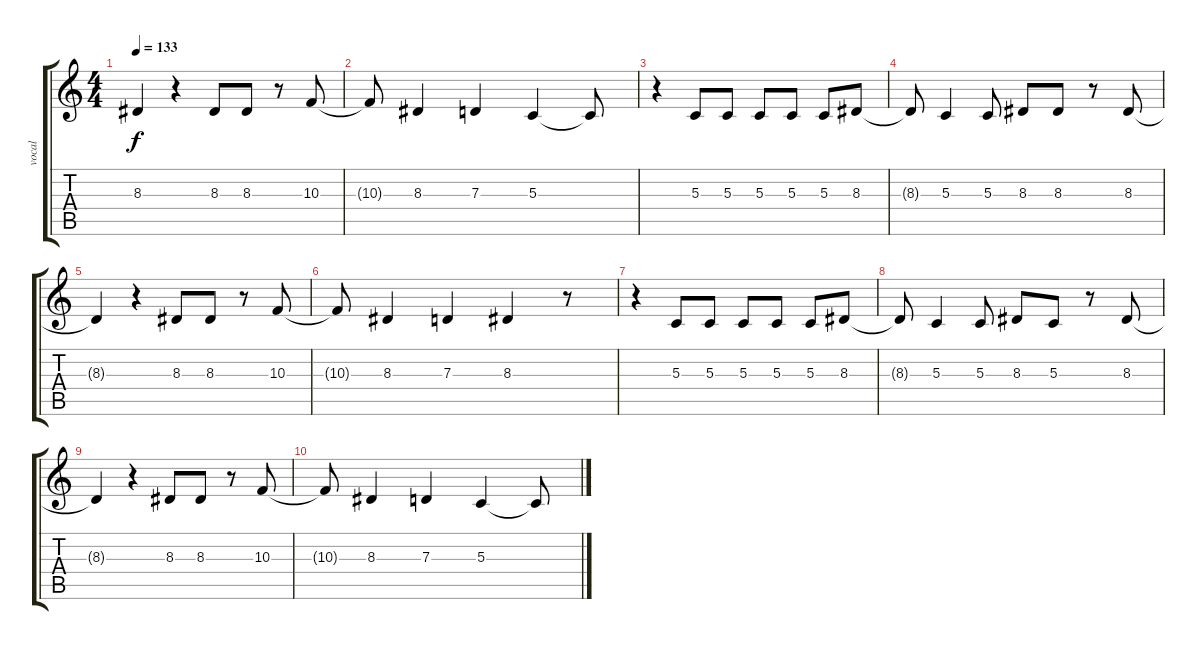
\track ("vocal" "vocal") {instrument oboe}
\staff {score tabs}
\tuning (E4 B3 G3 D3 A2 E2) {hide}
\ts (4 4)
\tempo 133
\clef g2
\ks c
8.3{t}.4{dy f} r.4 8.3.8 8.3.8 r.8 10.3.8 |
10.3{t}.8 8.3.4 7.3.4 5.3.4 5.3{t}.8 |
r.4 5.3.8 5.3.8 5.3.8 5.3.8 5.3.8 8.3.8 |
8.3{t}.8 5.3.4 5.3.8 8.3.8 8.3.8 r.8 8.3.8 |
8.3{t}.4 r.4 8.3.8 8.3.8 r.8 10.3.8 |
10.3{t}.8 8.3.4 7.3.4 8.3.4 r.8 |
r.4 5.3.8 5.3.8 5.3.8 5.3.8 5.3.8 8.3.8 |
8.3{t}.8 5.3.4 5.3.8 8.3.8 5.3.8 r.8 8.3.8 |
8.3{t}.4 r.4 8.3.8 8.3.8 r.8 10.3.8 |
10.3{t}.8 8.3.4 7.3.4 5.3.4 5.3{t}.8
